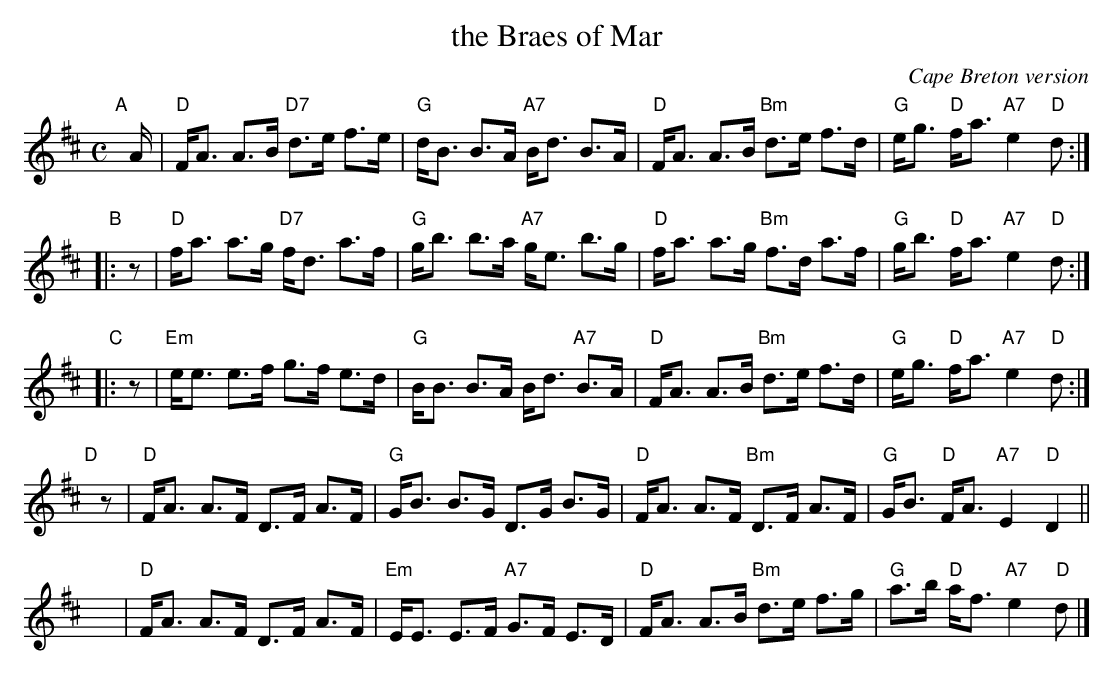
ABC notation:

X:1
T: the Braes of Mar
O: Cape Breton version
M: C
L: 1/16
K: D
"A"[|] A |\
"D"FA3 A3B "D7"d3e f3e | "G"dB3 B3A "A7"Bd3 B3A |"D"FA3 A3B "Bm"d3e f3d | "G"eg3 "D"fa3 "A7"e4 "D"d2 :|
"B"|: z2 |"D"fa3 a3g "D7"fd3 a3f | "G"gb3 b3a "A7"ge3 b3g |"D"fa3 a3g "Bm"f3d a3f | "G"gb3 "D"fa3 "A7"e4 "D"d2 :|
"C"|: z2 |"Em"ee3 e3f g3f e3d | "G"BB3 B3A Bd3 "A7"B3A |"D"FA3 A3B "Bm"d3e f3d | "G"eg3 "D"fa3 "A7"e4 "D"d2 :|
"D"[|] z2 |"D"FA3 A3F D3F A3F | "G"GB3 B3G D3G B3G |"D"FA3 A3F "Bm"D3F A3F | "G"GB3 "D"FA3 "A7"E4 "D"D4 ||
x2 |"D"FA3 A3F D3F A3F | "Em"EE3 E3F "A7"G3F E3D |"D"FA3 A3B "Bm"d3e f3g | "G"a3b "D"af3 "A7"e4 "D"d2 |]
